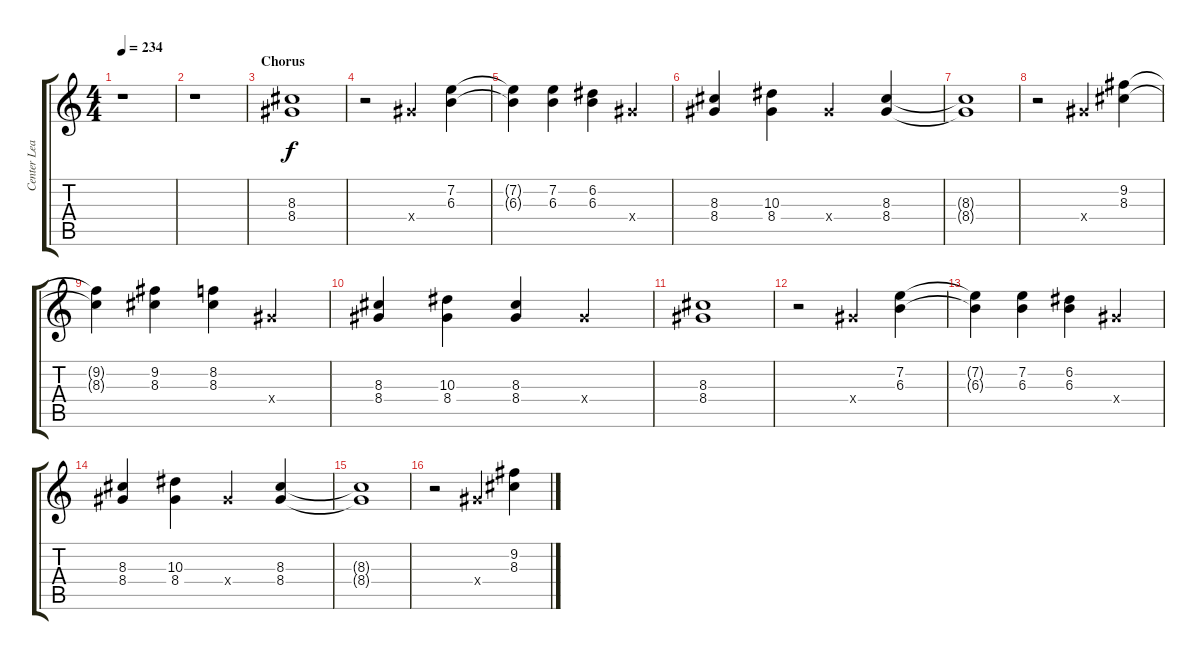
\track ("Center Lead 1" "Center Lea") {instrument overdrivenguitar}
\staff {score tabs}
\tuning (D4 A3 F3 C3 G2 C2) {hide}
\ts (4 4)
\tempo 234
\clef g2
\ks aminor
r.1{dy f} |
r.1 |
\section ("" "Chorus")
(8.3 8.4).1 |
r.2 8.4{x}.4 (7.2 6.3).4 |
(7.2{t} 6.3{t}).4 (7.2 6.3).4 (6.2 6.3).4 8.4{x}.4 |
(8.3 8.4).4 (10.3 8.4).4 8.4{x}.4 (8.3 8.4).4 |
(8.3{t} 8.4{t}).1 |
r.2 8.4{x}.4 (9.2 8.3).4 |
(9.2{t} 8.3{t}).4 (9.2 8.3).4 (8.2 8.3).4 8.4{x}.4 |
(8.3 8.4).4 (10.3 8.4).4 (8.3 8.4).4 8.4{x}.4 |
(8.3 8.4).1 |
r.2 8.4{x}.4 (7.2 6.3).4 |
(7.2{t} 6.3{t}).4 (7.2 6.3).4 (6.2 6.3).4 8.4{x}.4 |
(8.3 8.4).4 (10.3 8.4).4 8.4{x}.4 (8.3 8.4).4 |
(8.3{t} 8.4{t}).1 |
r.2 8.4{x}.4 (9.2 8.3).4
